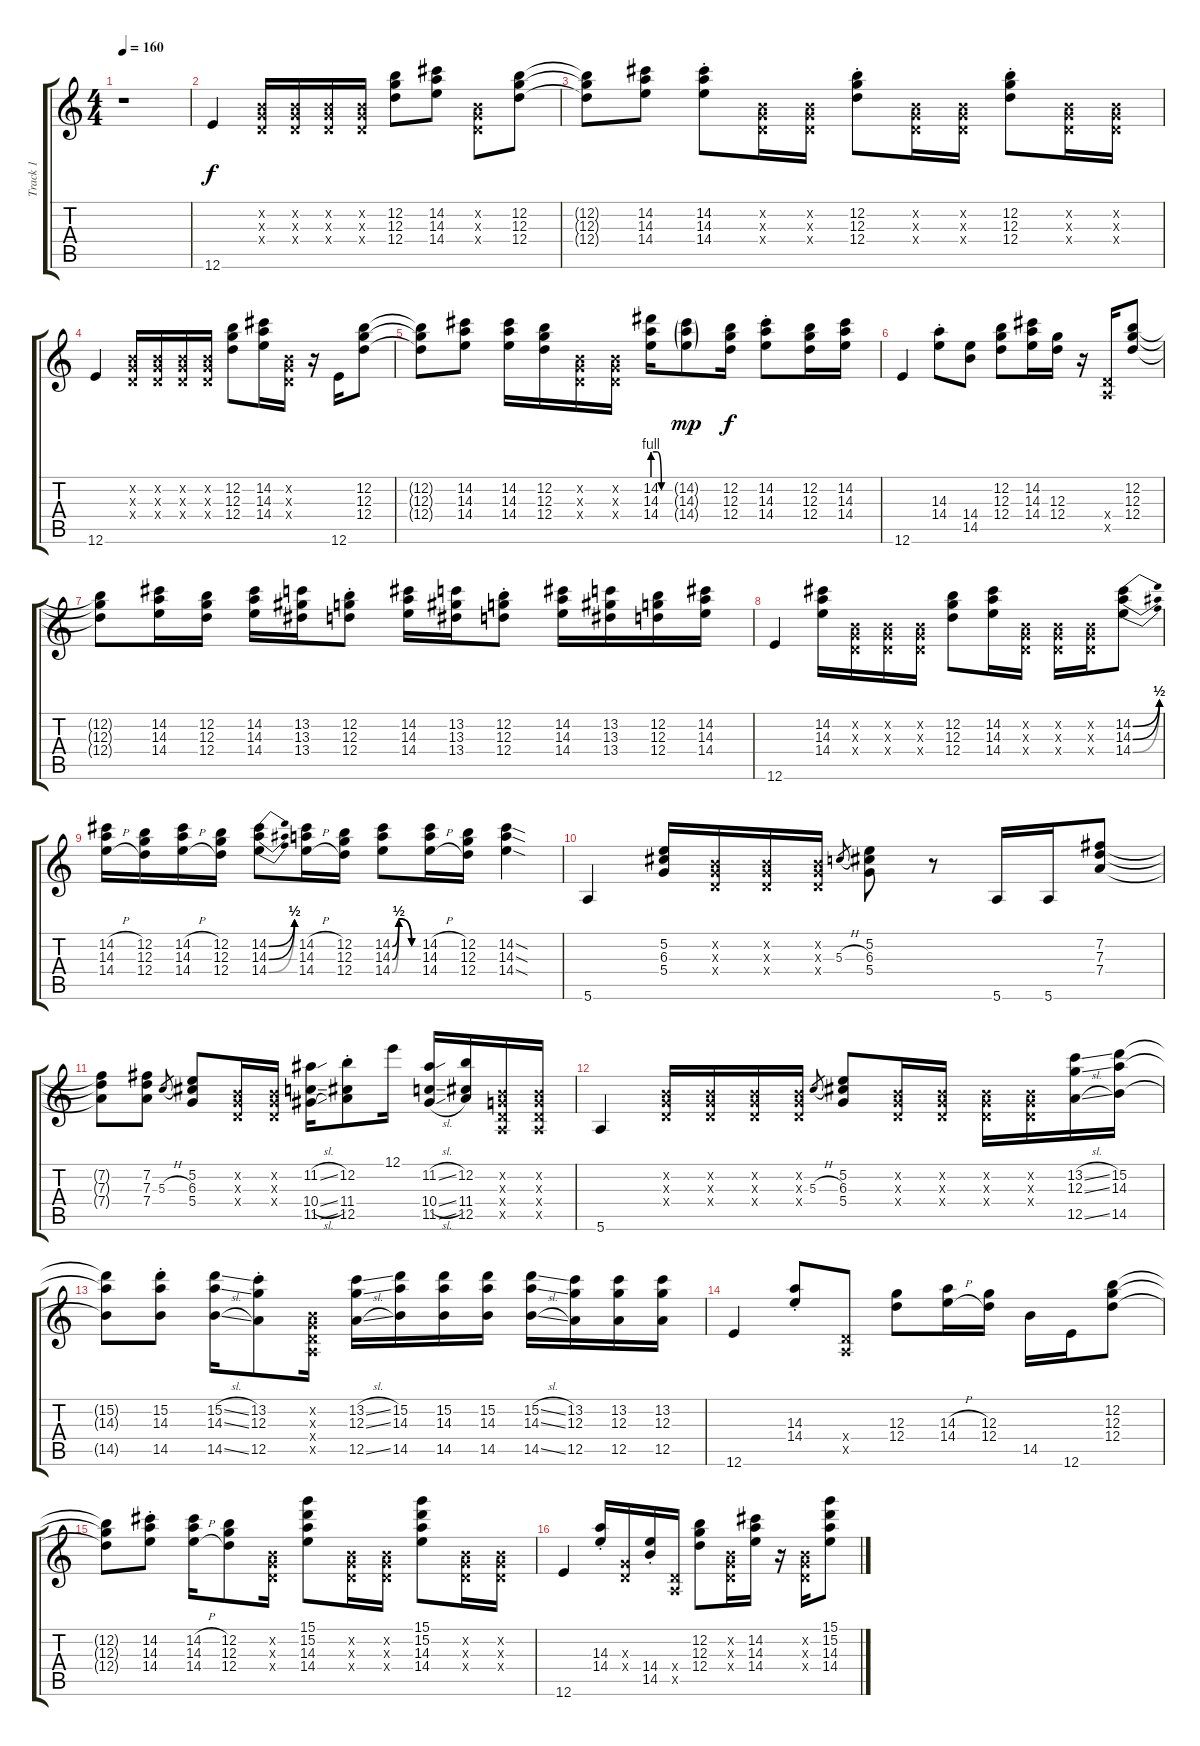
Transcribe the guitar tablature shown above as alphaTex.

\track ("Track 1" "Track 1") {instrument distortionguitar}
\staff {score tabs}
\tuning (E4 B3 G3 D3 A2 E2) {hide}
\ts (4 4)
\tempo 160
\clef g2
\ks c
r.1{dy f} |
12.6.4{volume 10 instrument overdrivenguitar} (0.2{x} 0.3{x} 0.4{x}).16 (0.2{x} 0.3{x} 0.4{x}).16 (0.2{x} 0.3{x} 0.4{x}).16 (0.2{x} 0.3{x} 0.4{x}).16 (12.2 12.3 12.4).8 (14.2 14.3 14.4).8 (0.2{x} 0.3{x} 0.4{x}).8 (12.2 12.3 12.4).8 |
(12.2{t} 12.3{t} 12.4{t}).8 (14.2 14.3 14.4).8 (14.2{st} 14.3{st} 14.4{st}).8 (0.2{x} 0.3{x} 0.4{x}).16 (0.2{x} 0.3{x} 0.4{x}).16 (12.2{st} 12.3{st} 12.4{st}).8 (0.2{x} 0.3{x} 0.4{x}).16 (0.2{x} 0.3{x} 0.4{x}).16 (12.2{st} 12.3{st} 12.4{st}).8 (0.2{x} 0.3{x} 0.4{x}).16 (0.2{x} 0.3{x} 0.4{x}).16 |
12.6.4 (0.2{x} 0.3{x} 0.4{x}).16 (0.2{x} 0.3{x} 0.4{x}).16 (0.2{x} 0.3{x} 0.4{x}).16 (0.2{x} 0.3{x} 0.4{x}).16 (12.2 12.3 12.4).8 (14.2 14.3 14.4).16 (0.2{x} 0.3{x} 0.4{x}).16 r.16 12.6.16 (12.2 12.3 12.4).8 |
(12.2{t} 12.3{t} 12.4{t}).8 (14.2 14.3 14.4).8 (14.2 14.3 14.4).16 (12.2 12.3 12.4).16 (0.2{x} 0.3{x} 0.4{x}).16 (0.2{x} 0.3{x} 0.4{x}).16 (14.2{be (custom 0 4 15 4 30 0 60 0)} 14.3 14.4).16 (14.2{g} 14.3{g} 14.4{g}).8{dy mp} (12.2 12.3 12.4).16{dy f} (14.2{st} 14.3{st} 14.4{st}).8 (12.2 12.3 12.4).16 (14.2 14.3 14.4).16 |
12.6.4 (14.3{st} 14.4{st}).8 (14.4 14.5).8 (12.2 12.3 12.4).8 (14.2 14.3 14.4).16 (12.3 12.4).16 r.16 (0.4{x} 0.5{x}).16 (12.2 12.3 12.4).8 |
(12.2{t} 12.3{t} 12.4{t}).8 (14.2 14.3 14.4).16 (12.2 12.3 12.4).16 (14.2 14.3 14.4).16 (13.2 13.3 13.4).16 (12.2{st} 12.3{st} 12.4{st}).8 (14.2 14.3 14.4).16 (13.2 13.3 13.4).16 (12.2{st} 12.3{st} 12.4{st}).8 (14.2 14.3 14.4).16 (13.2 13.3 13.4).16 (12.2 12.3 12.4).16 (14.2 14.3 14.4).16 |
12.6.4 (14.2 14.3 14.4).16 (0.2{x} 0.3{x} 0.4{x}).16 (0.2{x} 0.3{x} 0.4{x}).16 (0.2{x} 0.3{x} 0.4{x}).16 (12.2 12.3 12.4).8 (14.2 14.3 14.4).16 (0.2{x} 0.3{x} 0.4{x}).16 (0.2{x} 0.3{x} 0.4{x}).16 (0.2{x} 0.3{x} 0.4{x}).16 (14.2{be (bend 0 0 60 2)} 14.3{be (bend 0 0 60 2)} 14.4{be (bend 0 0 60 2)}).8 |
(14.2{h} 14.3{h} 14.4{h}).16 (12.2 12.3 12.4).16 (14.2{h} 14.3{h} 14.4{h}).16 (12.2 12.3 12.4).16 (14.2{be (bend 0 0 60 2)} 14.3{be (bend 0 0 60 2)} 14.4{be (bend 0 0 60 2)}).8 (14.2{h} 14.3{h} 14.4{h}).16 (12.2 12.3 12.4).16 (14.2{be (custom 0 0 15 2 45 0 60 0)} 14.3{be (custom 0 0 15 2 45 0 60 0)} 14.4{be (custom 0 0 15 2 45 0 60 0)}).8 (14.2{h} 14.3{h} 14.4{h}).16 (12.2 12.3 12.4).16 (14.2{sod} 14.3{sod} 14.4{sod}).4 |
5.6.4 (5.2 6.3 5.4).16 (0.2{x} 0.3{x} 0.4{x}).16 (0.2{x} 0.3{x} 0.4{x}).16 (0.2{x} 0.3{x} 0.4{x}).16 5.3{h}.8{gr} (5.2 6.3 5.4).8 r.8 5.6.16 5.6.16 (7.2 7.3 7.4).8 |
(7.2{t} 7.3{t} 7.4{t}).8 (7.2 7.3 7.4).8 5.3{h}.8{gr} (5.2 6.3 5.4).8 (0.2{x} 0.3{x} 0.4{x}).16 (0.2{x} 0.3{x} 0.4{x}).16 (11.2{sl} 10.4{sl} 11.5{sl}).16 (12.2{st} 11.4{st} 12.5{st}).8 12.1.16 (11.2{sl} 10.4{sl} 11.5{sl}).16 (12.2 11.4 12.5).16 (0.2{x} 0.3{x} 0.4{x} 0.5{x}).16 (0.2{x} 0.3{x} 0.4{x} 0.5{x}).16 |
5.6.4 (0.2{x} 0.3{x} 0.4{x}).16 (0.2{x} 0.3{x} 0.4{x}).16 (0.2{x} 0.3{x} 0.4{x}).16 (0.2{x} 0.3{x} 0.4{x}).16 5.3{h}.8{gr} (5.2 6.3 5.4).8 (0.2{x} 0.3{x} 0.4{x}).16 (0.2{x} 0.3{x} 0.4{x}).16 (0.2{x} 0.3{x} 0.4{x}).16 (0.2{x} 0.3{x} 0.4{x}).16 (13.2{sl} 12.3{sl} 12.5{sl}).16 (15.2 14.3 14.5).16 |
(15.2{t} 14.3{t} 14.5{t}).8 (15.2{st} 14.3{st} 14.5{st}).8 (15.2{sl} 14.3{sl} 14.5{sl}).16 (13.2{st} 12.3{st} 12.5{st}).8 (0.2{x} 0.3{x} 0.4{x} 0.5{x}).16 (13.2{sl} 12.3{sl} 12.5{sl}).16 (15.2 14.3 14.5).16 (15.2 14.3 14.5).16 (15.2 14.3 14.5).16 (15.2{sl} 14.3{sl} 14.5{sl}).16 (13.2 12.3 12.5).16 (13.2 12.3 12.5).16 (13.2 12.3 12.5).16 |
12.6.4 (14.3{st} 14.4{st}).8 (0.4{x} 0.5{x}).8 (12.3 12.4).8 (14.3{h} 14.4{h}).16 (12.3 12.4).16 14.5.16 12.6.16 (12.2 12.3 12.4).8 |
(12.2{t} 12.3{t} 12.4{t}).8 (14.2{st} 14.3{st} 14.4{st}).8 (14.2{h} 14.3{h} 14.4{h}).16 (12.2 12.3 12.4).8 (0.2{x} 0.3{x} 0.4{x}).16 (15.1 15.2 14.3 14.4).8 (0.2{x} 0.3{x} 0.4{x}).16 (0.2{x} 0.3{x} 0.4{x}).16 (15.1 15.2 14.3 14.4).8 (0.2{x} 0.3{x} 0.4{x}).16 (0.2{x} 0.3{x} 0.4{x}).16 |
12.6.4 (14.3{st} 14.4{st}).16 (0.3{x} 0.4{x}).16 (14.4{st} 14.5{st}).16 (0.4{x} 0.5{x}).16 (12.2 12.3 12.4).8 (0.2{x} 0.3{x} 0.4{x}).16 (14.2 14.3 14.4).16 r.16 (0.2{x} 0.3{x} 0.4{x}).16 (15.1 15.2 14.3 14.4).8
